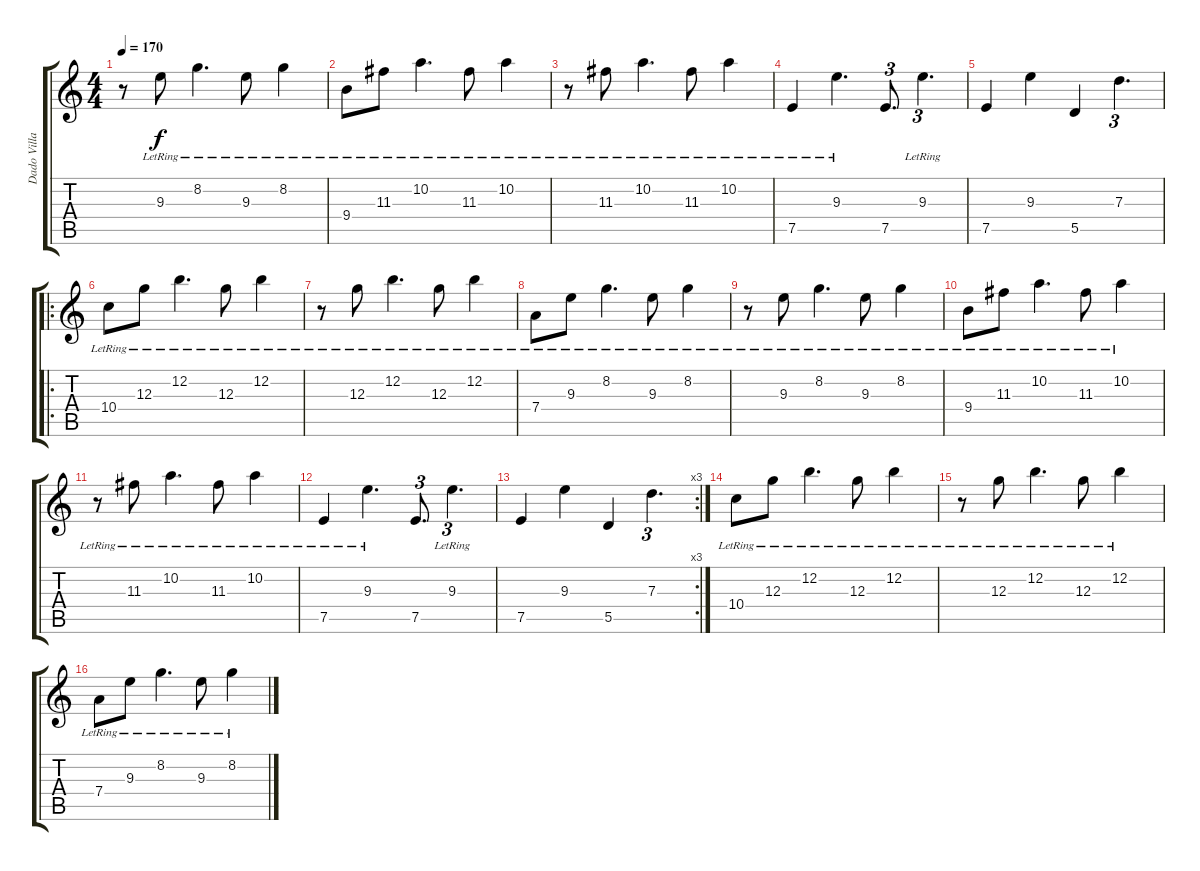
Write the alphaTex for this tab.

\track ("Dado Villa-Lobos (Guitarra)" "Dado Villa") {instrument electricguitarjazz bank 8}
\staff {score tabs}
\tuning (E4 B3 G3 D3 A2 E2) {hide}
\ts (4 4)
\tempo 170
\clef g2
\ks c
r.8{dy f} 9.3{lr}.8 8.2{lr}.4{d} 9.3{lr}.8 8.2{lr}.4 |
9.4{lr}.8 11.3{lr}.8 10.2{lr}.4{d} 11.3{lr}.8 10.2{lr}.4 |
r.8 11.3{lr}.8 10.2{lr}.4{d} 11.3{lr}.8 10.2{lr}.4 |
7.5{lr}.4 9.3{lr}.4{d} 7.5.8{d tu (3 2)} 9.3{lr}.4{d tu (3 2)} |
7.5.4 9.3.4 5.5.4 7.3.4{d tu (3 2)} |
\ro
10.4{lr}.8 12.3{lr}.8 12.2{lr}.4{d} 12.3{lr}.8 12.2{lr}.4 |
r.8 12.3{lr}.8 12.2{lr}.4{d} 12.3{lr}.8 12.2{lr}.4 |
7.4{lr}.8 9.3{lr}.8 8.2{lr}.4{d} 9.3{lr}.8 8.2{lr}.4 |
r.8 9.3{lr}.8 8.2{lr}.4{d} 9.3{lr}.8 8.2{lr}.4 |
9.4{lr}.8 11.3{lr}.8 10.2{lr}.4{d} 11.3{lr}.8 10.2{lr}.4 |
r.8 11.3{lr}.8 10.2{lr}.4{d} 11.3{lr}.8 10.2{lr}.4 |
7.5{lr}.4 9.3{lr}.4{d} 7.5.8{d tu (3 2)} 9.3{lr}.4{d tu (3 2)} |
\rc 3
7.5.4 9.3.4 5.5.4 7.3.4{d tu (3 2)} |
10.4{lr}.8{volume 10} 12.3{lr}.8 12.2{lr}.4{d} 12.3{lr}.8 12.2{lr}.4 |
r.8{volume 9} 12.3{lr}.8 12.2{lr}.4{d} 12.3{lr}.8 12.2{lr}.4 |
7.4{lr}.8{volume 8} 9.3{lr}.8 8.2{lr}.4{d} 9.3{lr}.8 8.2{lr}.4
